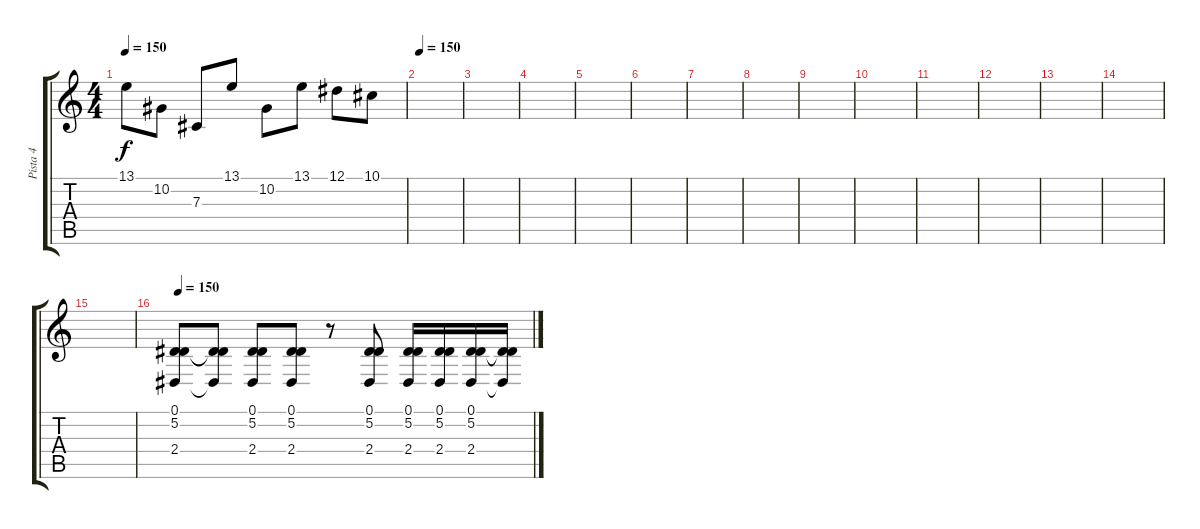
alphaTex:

\track ("Pista 4" "Pista 4") {instrument stringensemble1}
\staff {score tabs}
\tuning (Eb4 Bb3 Gb3 Db3 Ab2 Eb2) {hide}
\ts (4 4)
\tempo 150
\clef g2
\ks c
13.1.8{dy f} 10.2.8 7.3.8 13.1.8 10.2.8 13.1.8 12.1.8 10.1.8 |
\tempo 150
|
|
|
|
|
|
|
|
|
|
|
|
|
|
\tempo 150
(0.1 5.2 2.4).8{instrument stringensemble1} (0.1{t} 5.2{t} 2.4{t}).8 (0.1 5.2 2.4).8 (0.1 5.2 2.4).8 r.8 (0.1 5.2 2.4).8 (0.1 5.2 2.4).16 (0.1 5.2 2.4).16 (0.1 5.2 2.4).16 (0.1{t} 5.2{t} 2.4{t}).16
